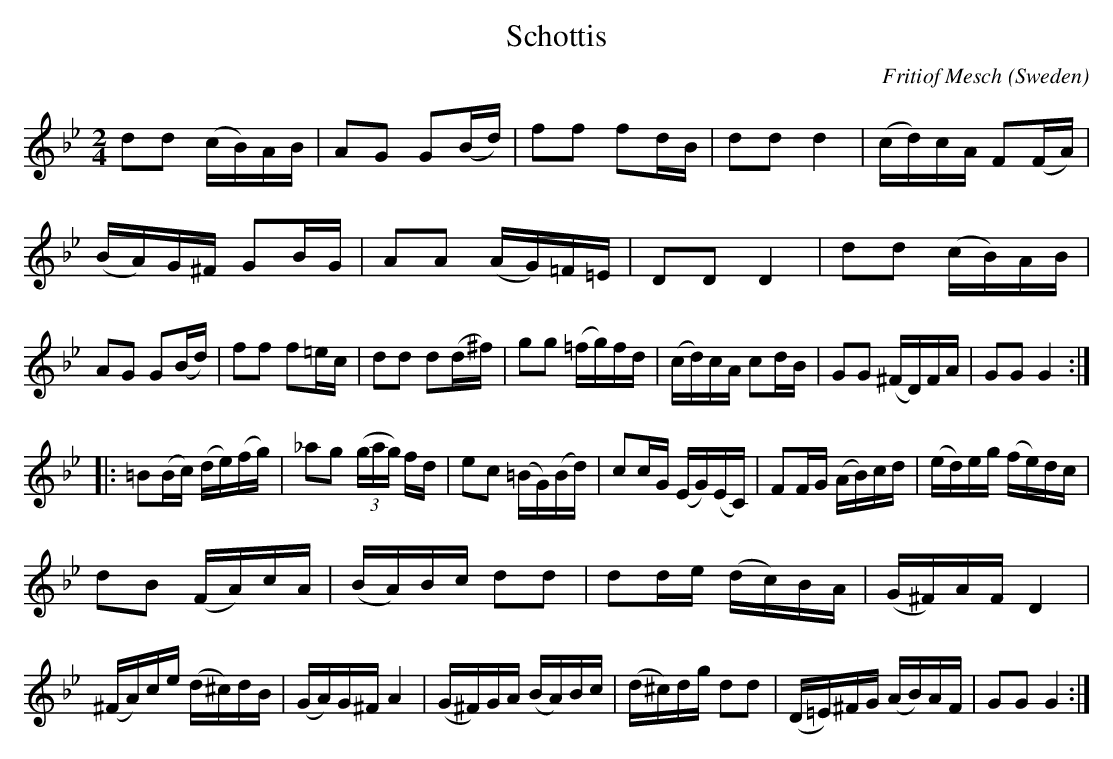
X:1
T:Schottis
O:Sweden
M:2/4
L:1/16
C:Fritiof Mesch
K:Gm
d2d2 (cB)AB | A2G2 G2(Bd) |\
f2f2 f2dB | d2d2 d4 | \
(cd)cA F2(FA) | (BA)G^F G2BG|\
A2A2 (AG)=F=E | D2D2 D4 |\
d2d2 (cB)AB | A2G2 G2(Bd) |\
f2f2 f2=ec | d2d2 d2(d^f)|\
g2g2 (=fg)fd | (cd)cA c2dB | \
G2G2 (^FD)FA | G2G2 G4 ::
=B2(Bc) (de)(fg) | _a2g2 ((3gag) fd |\
e2c2 (=BG)(Bd) | c2cG (EG)(EC) |\
F2FG (AB)cd | (ed)eg (fe)dc |
d2B2 (FA)cA | (BA)Bc d2d2 |\
d2de (dc)BA | (G^F)AF D4 |
(^FA)ce (d^c)dB | (GA)G^F A4 |\
(G^F)GA (BA)Bc | (d^c)dg  d2d2 |\
(D=E)^FG (AB)AF | G2G2 G4:|
